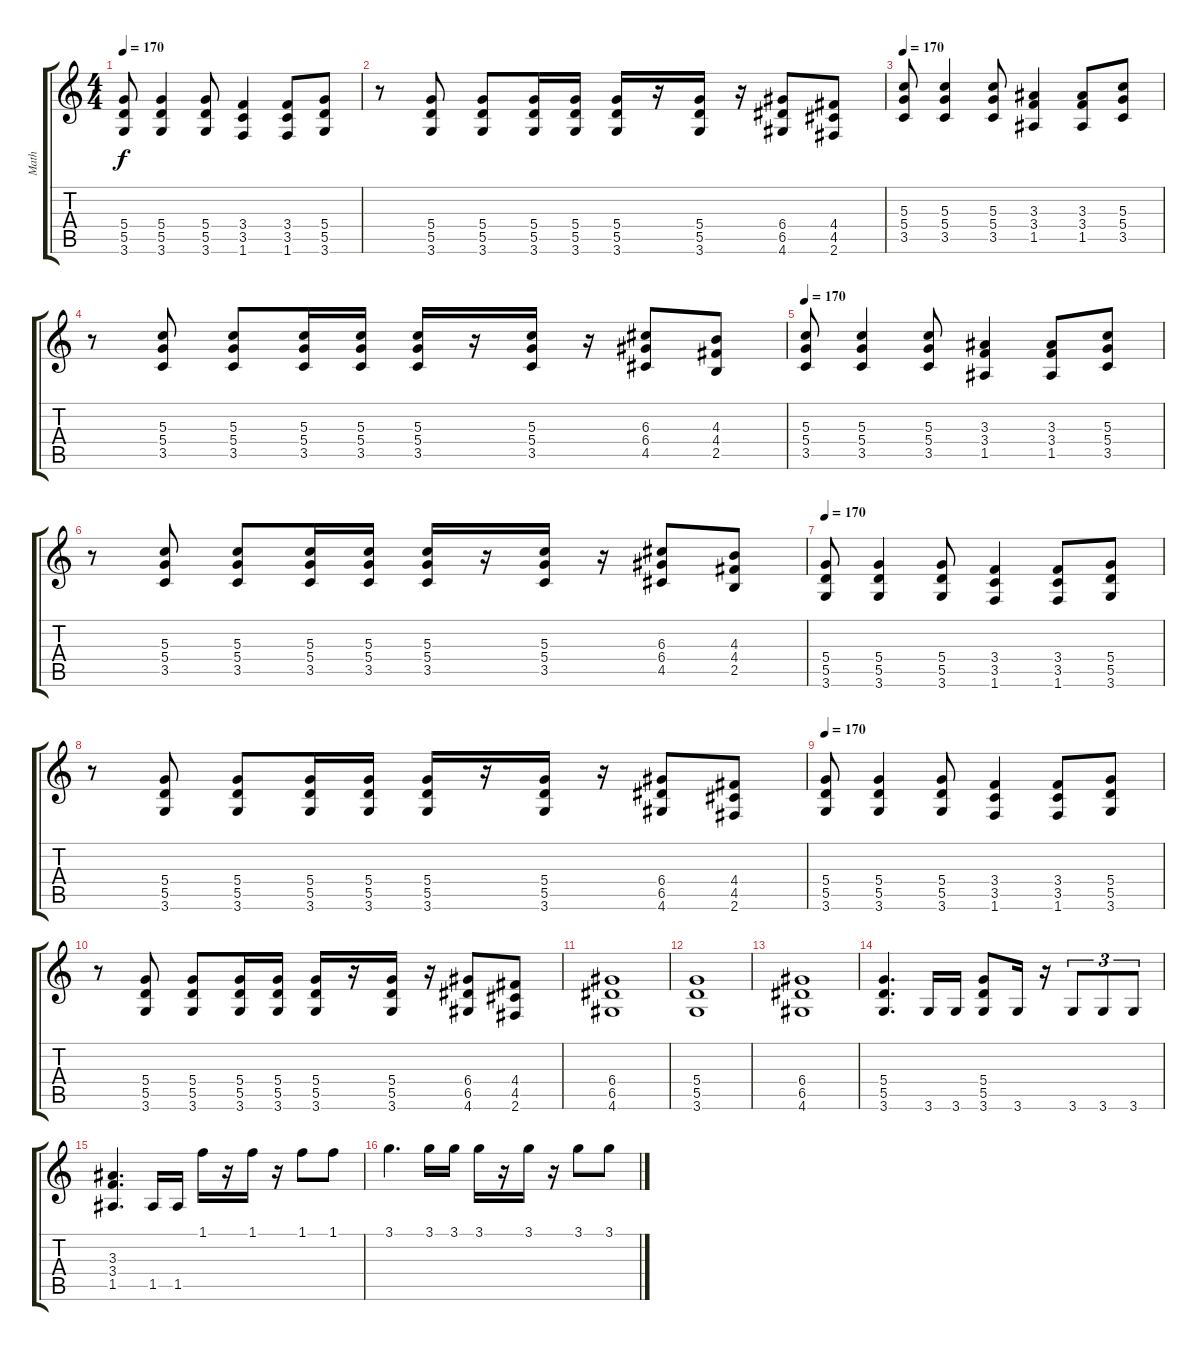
\track ("Math" "Math") {instrument overdrivenguitar}
\staff {score tabs}
\tuning (E4 B3 G3 D3 A2 E2) {hide}
\ts (4 4)
\tempo 170
\clef g2
\ks c
(5.4 5.5 3.6).8{dy f} (5.4 5.5 3.6).4 (5.4 5.5 3.6).8 (3.4 3.5 1.6).4 (3.4 3.5 1.6).8 (5.4 5.5 3.6).8 |
r.8 (5.4 5.5 3.6).8 (5.4 5.5 3.6).8 (5.4 5.5 3.6).16 (5.4 5.5 3.6).16 (5.4 5.5 3.6).16 r.16 (5.4 5.5 3.6).16 r.16 (6.4 6.5 4.6).8 (4.4 4.5 2.6).8 |
\tempo 170
(5.3 5.4 3.5).8 (5.3 5.4 3.5).4 (5.3 5.4 3.5).8 (3.3 3.4 1.5).4 (3.3 3.4 1.5).8 (5.3 5.4 3.5).8 |
r.8 (5.3 5.4 3.5).8 (5.3 5.4 3.5).8 (5.3 5.4 3.5).16 (5.3 5.4 3.5).16 (5.3 5.4 3.5).16 r.16 (5.3 5.4 3.5).16 r.16 (6.3 6.4 4.5).8 (4.3 4.4 2.5).8 |
\tempo 170
(5.3 5.4 3.5).8 (5.3 5.4 3.5).4 (5.3 5.4 3.5).8 (3.3 3.4 1.5).4 (3.3 3.4 1.5).8 (5.3 5.4 3.5).8 |
r.8 (5.3 5.4 3.5).8 (5.3 5.4 3.5).8 (5.3 5.4 3.5).16 (5.3 5.4 3.5).16 (5.3 5.4 3.5).16 r.16 (5.3 5.4 3.5).16 r.16 (6.3 6.4 4.5).8 (4.3 4.4 2.5).8 |
\tempo 170
(5.4 5.5 3.6).8 (5.4 5.5 3.6).4 (5.4 5.5 3.6).8 (3.4 3.5 1.6).4 (3.4 3.5 1.6).8 (5.4 5.5 3.6).8 |
r.8 (5.4 5.5 3.6).8 (5.4 5.5 3.6).8 (5.4 5.5 3.6).16 (5.4 5.5 3.6).16 (5.4 5.5 3.6).16 r.16 (5.4 5.5 3.6).16 r.16 (6.4 6.5 4.6).8 (4.4 4.5 2.6).8 |
\tempo 170
(5.4 5.5 3.6).8 (5.4 5.5 3.6).4 (5.4 5.5 3.6).8 (3.4 3.5 1.6).4 (3.4 3.5 1.6).8 (5.4 5.5 3.6).8 |
r.8 (5.4 5.5 3.6).8 (5.4 5.5 3.6).8 (5.4 5.5 3.6).16 (5.4 5.5 3.6).16 (5.4 5.5 3.6).16 r.16 (5.4 5.5 3.6).16 r.16 (6.4 6.5 4.6).8 (4.4 4.5 2.6).8 |
(6.4 6.5 4.6).1 |
(5.4 5.5 3.6).1 |
(6.4 6.5 4.6).1 |
(5.4 5.5 3.6).4{d} 3.6.16 3.6.16 (5.4 5.5 3.6).8 3.6.16 r.16 3.6.8{tu (3 2)} 3.6.8{tu (3 2)} 3.6.8{tu (3 2)} |
(3.3 3.4 1.5).4{d} 1.5.16 1.5.16 1.1.16 r.16 1.1.16 r.16 1.1.8 1.1.8 |
3.1.4{d} 3.1.16 3.1.16 3.1.16 r.16 3.1.16 r.16 3.1.8 3.1.8
